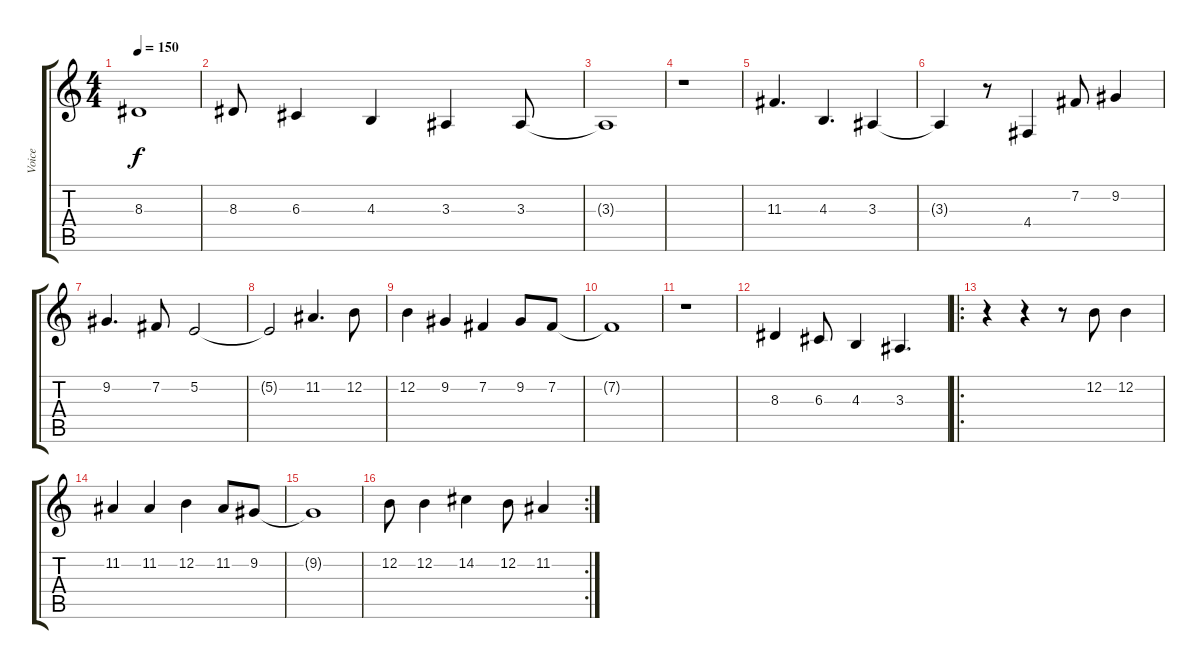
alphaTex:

\track ("Voice" "Voice") {instrument choiraahs}
\staff {score tabs}
\tuning (E4 B3 G3 D3 A2 E2) {hide}
\ts (4 4)
\tempo 150
\clef g2
\ks c
8.3.1{dy f} |
8.3.8 6.3.4 4.3.4 3.3.4 3.3.8 |
3.3{t}.1 |
r.1 |
11.3.4{d} 4.3.4{d} 3.3.4 |
3.3{t}.4 r.8 4.4.4 7.2.8 9.2.4 |
9.2.4{d} 7.2.8 5.2.2 |
5.2{t}.2 11.2.4{d} 12.2.8 |
12.2.4 9.2.4 7.2.4 9.2.8 7.2.8 |
7.2{t}.1 |
r.1 |
8.3.4 6.3.8 4.3.4 3.3.4{d} |
\ro
r.4 r.4 r.8 12.2.8 12.2.4 |
11.2.4 11.2.4 12.2.4 11.2.8 9.2.8 |
9.2{t}.1 |
\rc 2
12.2.8 12.2.4 14.2.4 12.2.8 11.2.4
